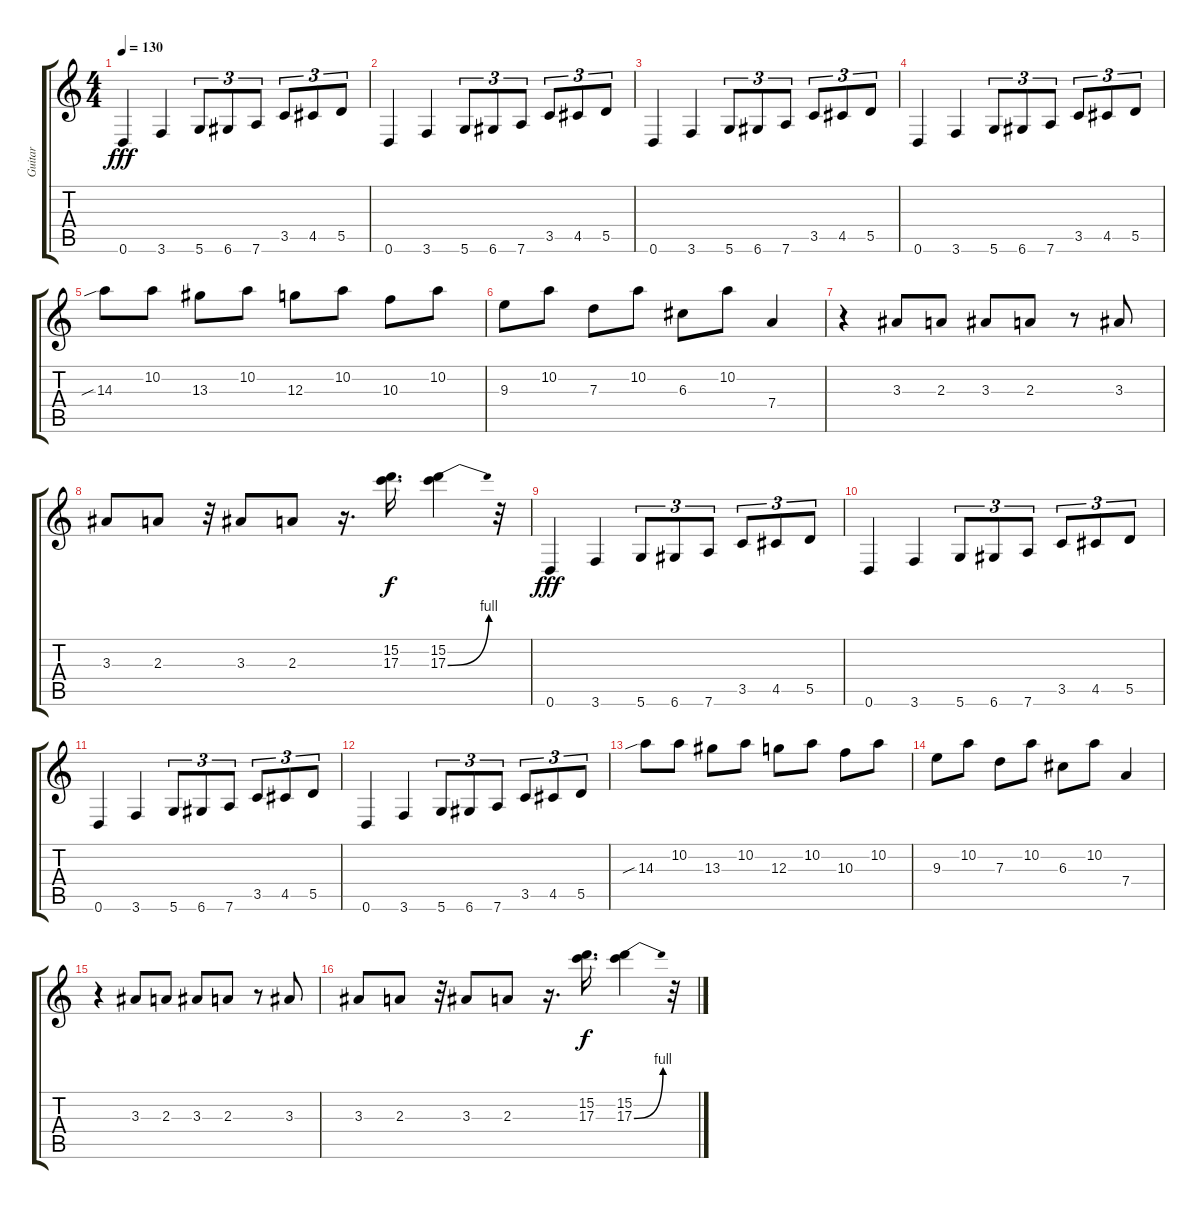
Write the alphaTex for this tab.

\track ("Guitar" "Guitar") {instrument overdrivenguitar}
\staff {score tabs}
\tuning (E4 B3 G3 D3 A2 D2) {hide}
\ts (4 4)
\tempo 130
\clef g2
\ks c
0.6.4{dy fff} 3.6.4 5.6.8{tu (3 2)} 6.6.8{tu (3 2)} 7.6.8{tu (3 2)} 3.5.8{tu (3 2)} 4.5.8{tu (3 2)} 5.5.8{tu (3 2)} |
0.6.4 3.6.4 5.6.8{tu (3 2)} 6.6.8{tu (3 2)} 7.6.8{tu (3 2)} 3.5.8{tu (3 2)} 4.5.8{tu (3 2)} 5.5.8{tu (3 2)} |
0.6.4 3.6.4 5.6.8{tu (3 2)} 6.6.8{tu (3 2)} 7.6.8{tu (3 2)} 3.5.8{tu (3 2)} 4.5.8{tu (3 2)} 5.5.8{tu (3 2)} |
0.6.4 3.6.4 5.6.8{tu (3 2)} 6.6.8{tu (3 2)} 7.6.8{tu (3 2)} 3.5.8{tu (3 2)} 4.5.8{tu (3 2)} 5.5.8{tu (3 2)} |
14.3{sib}.8 10.2.8 13.3.8 10.2.8 12.3.8 10.2.8 10.3.8 10.2.8 |
9.3.8 10.2.8 7.3.8 10.2.8 6.3.8 10.2.8 7.4.4 |
r.4 3.3.8 2.3.8 3.3.8 2.3.8 r.8 3.3.8 |
3.3.8 2.3.8 r.32 3.3.8 2.3.8 r.16{d} (15.2 17.3).16{d dy f} (15.2 17.3{be (bend 0 0 60 4)}).4 r.32 |
0.6.4{dy fff} 3.6.4 5.6.8{tu (3 2)} 6.6.8{tu (3 2)} 7.6.8{tu (3 2)} 3.5.8{tu (3 2)} 4.5.8{tu (3 2)} 5.5.8{tu (3 2)} |
0.6.4 3.6.4 5.6.8{tu (3 2)} 6.6.8{tu (3 2)} 7.6.8{tu (3 2)} 3.5.8{tu (3 2)} 4.5.8{tu (3 2)} 5.5.8{tu (3 2)} |
0.6.4 3.6.4 5.6.8{tu (3 2)} 6.6.8{tu (3 2)} 7.6.8{tu (3 2)} 3.5.8{tu (3 2)} 4.5.8{tu (3 2)} 5.5.8{tu (3 2)} |
0.6.4 3.6.4 5.6.8{tu (3 2)} 6.6.8{tu (3 2)} 7.6.8{tu (3 2)} 3.5.8{tu (3 2)} 4.5.8{tu (3 2)} 5.5.8{tu (3 2)} |
14.3{sib}.8 10.2.8 13.3.8 10.2.8 12.3.8 10.2.8 10.3.8 10.2.8 |
9.3.8 10.2.8 7.3.8 10.2.8 6.3.8 10.2.8 7.4.4 |
r.4 3.3.8 2.3.8 3.3.8 2.3.8 r.8 3.3.8 |
3.3.8 2.3.8 r.32 3.3.8 2.3.8 r.16{d} (15.2 17.3).16{d dy f} (15.2 17.3{be (bend 0 0 60 4)}).4 r.32
